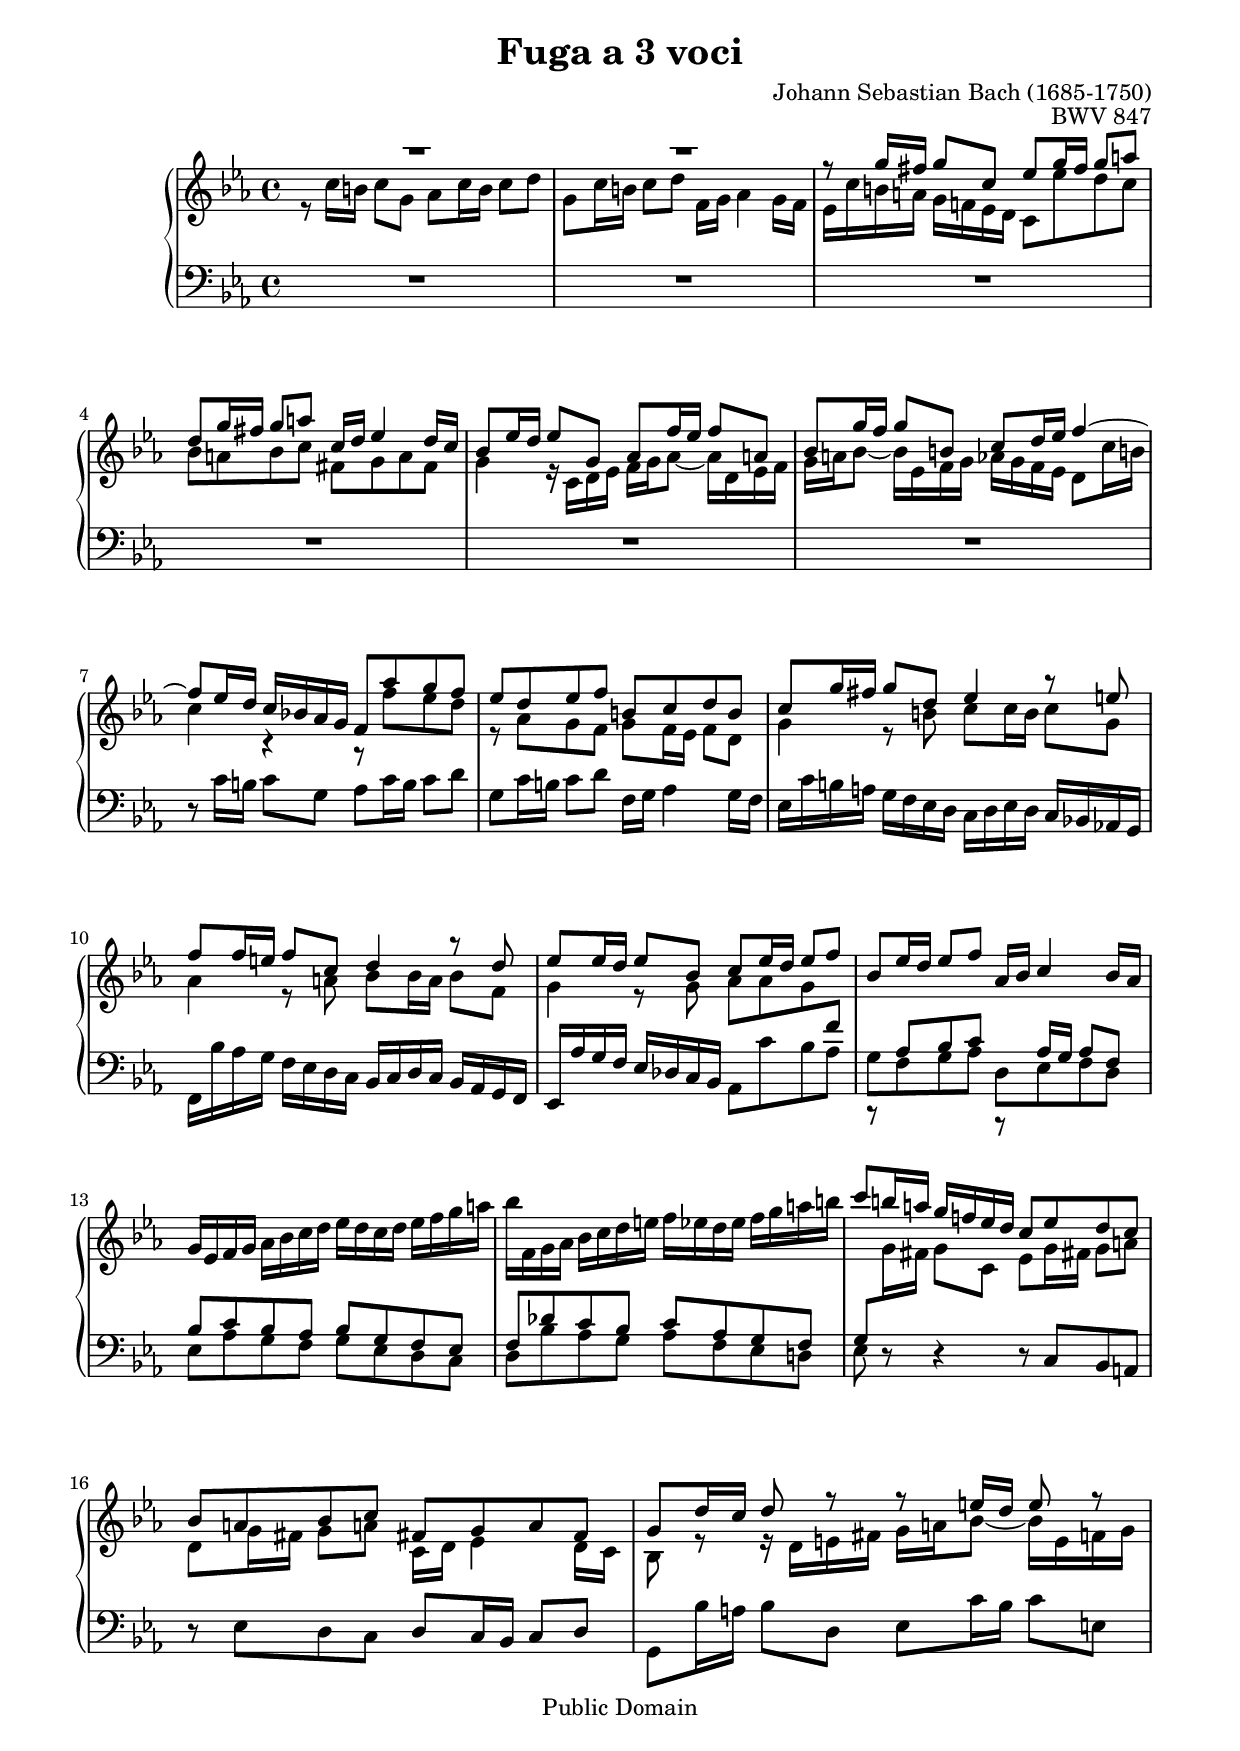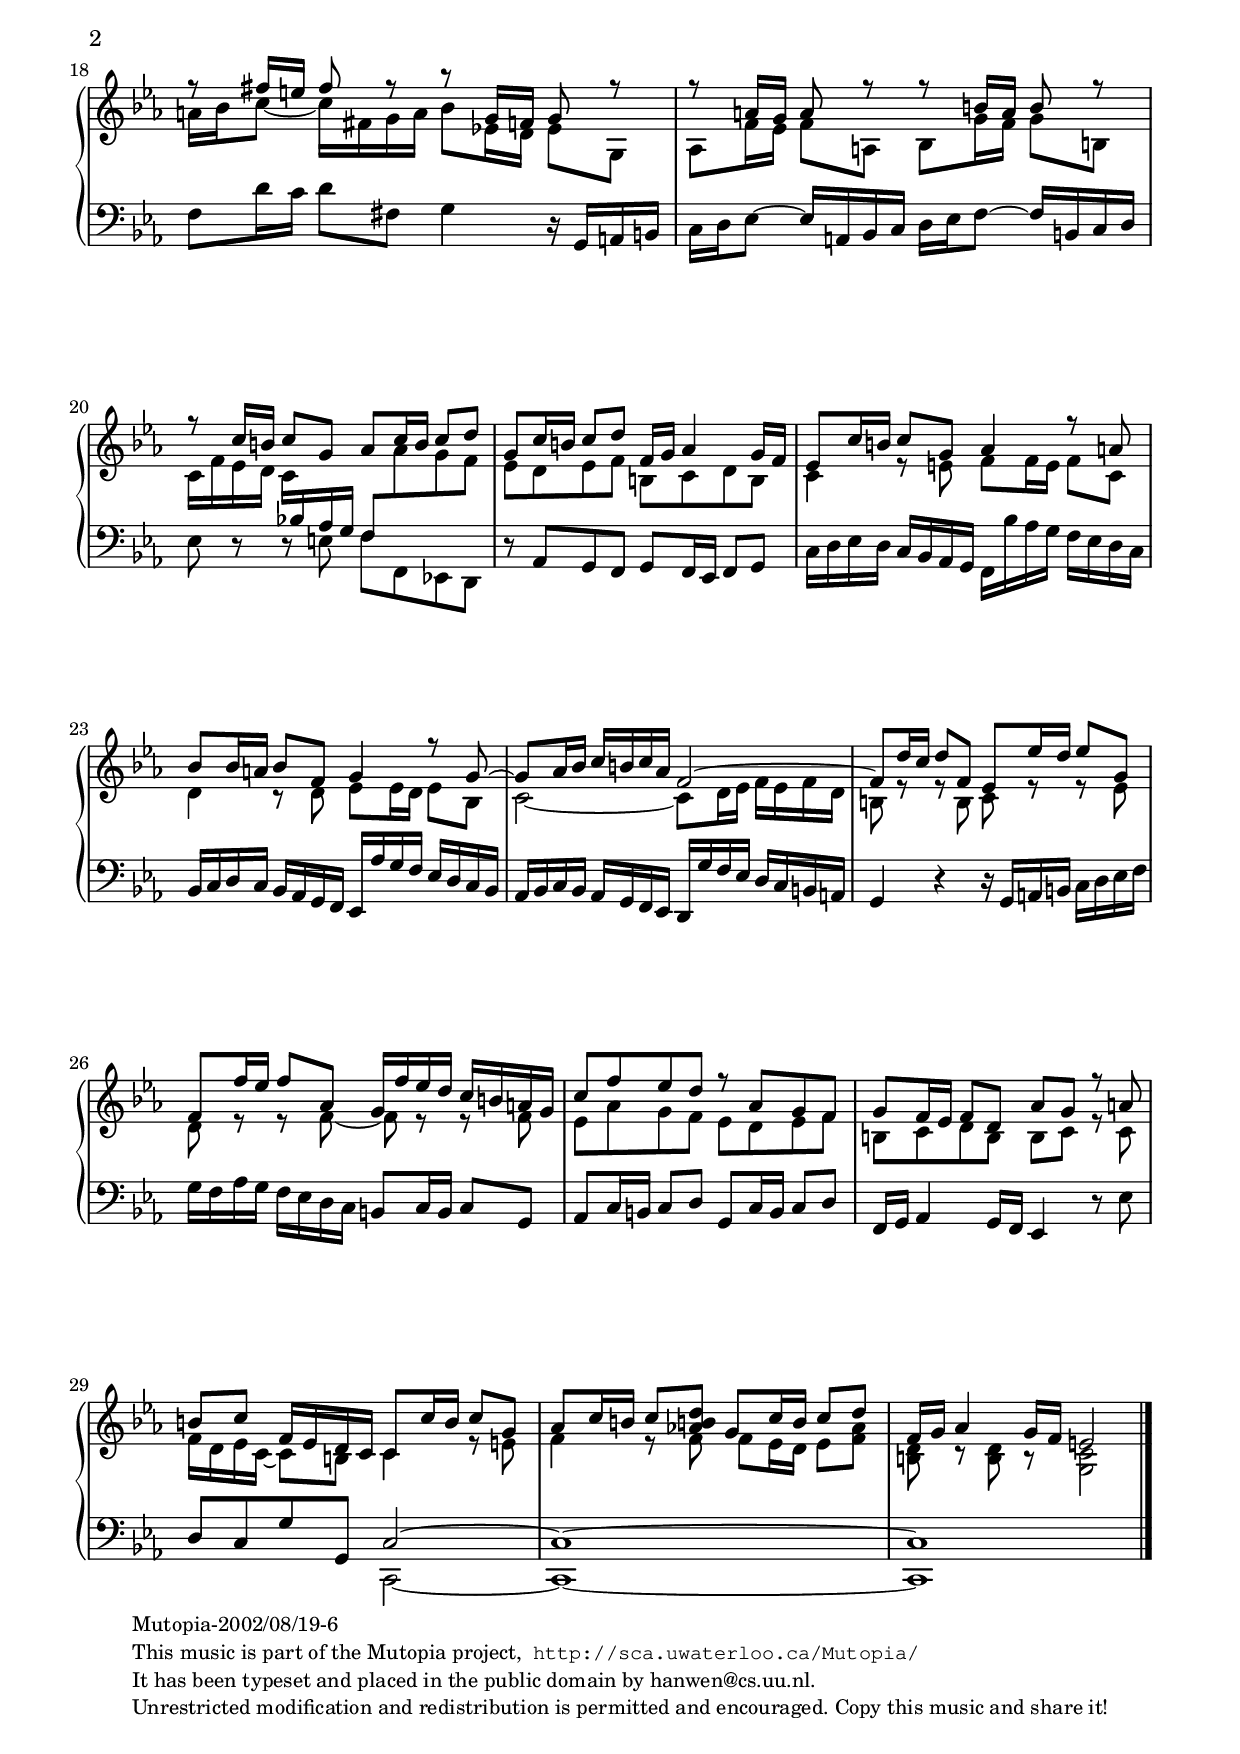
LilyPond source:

\header {
    title = "Fuga a 3 voci"
    opus = "BWV 847-Fuga"
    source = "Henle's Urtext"
    composer = "Johann Sebastian Bach (1685-1750)"
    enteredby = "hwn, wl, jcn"

				% mutopia headers.
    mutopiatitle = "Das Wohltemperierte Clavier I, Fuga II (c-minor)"
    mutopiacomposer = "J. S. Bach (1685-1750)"
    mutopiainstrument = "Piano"
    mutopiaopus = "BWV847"
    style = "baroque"
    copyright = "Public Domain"
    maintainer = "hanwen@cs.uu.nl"
    %% TODO: handle \footer, \head[er] properly
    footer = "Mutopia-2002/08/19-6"

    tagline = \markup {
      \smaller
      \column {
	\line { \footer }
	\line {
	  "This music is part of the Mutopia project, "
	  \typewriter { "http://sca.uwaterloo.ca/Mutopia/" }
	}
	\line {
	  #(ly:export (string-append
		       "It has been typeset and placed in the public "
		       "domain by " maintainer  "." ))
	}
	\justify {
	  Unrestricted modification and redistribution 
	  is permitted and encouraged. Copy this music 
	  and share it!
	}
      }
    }
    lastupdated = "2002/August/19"
  }



\version "2.7.39"




dux = \context Voice = "two"  \relative c''{
    \voiceTwo
    \clef violin

    r8 c16 b c8 g as c16 b c8 d |
    g, c16 b c8 d f,16 g as4 g16 f |
    es c' b a g f! es d c8 es' d c | 
    bes a bes c fis, g a fis |
    %%5
    g4 r16 c, d es f g as8~ as16 d, es f |
    g a bes8 ~ bes16 es, f g as g f es d8 c'16 b! |  
				% forced accident!
    c4 r4 r8 f es d |
    r8 as g f g f16 es f8 d | 
    g4 r8 b c c16 b c8 g |
    %%10 
    as4 r8 a bes bes16 a bes8 f |
    g4 r8 g as as g
    \change Staff = bass \stemUp 
    f |
    r8 
    as, bes c r8 as16 g as8 f8 |
    bes8 c bes as bes g f es |
    f des' c bes c as g f |
    %%15
    g8
    \change Staff = treble
    \stemDown

    g'16 fis g8 c, 
    es
    g16 fis! g8 a |
    d, g16 fis g8 a! c,16 d es4 d16 c |  % forced accident!
    bes8 r8 r16 d e fis g a bes8 ~ bes16 e, f g |
    a bes c8 ~ c16 fis,16 g a bes8 es,!16 d es8 g, |
    as f'16 es f8 a,8 bes g'16 f g8 b, |
    %%20
    c16 f es d
    c
    \change Staff = bass
    \stemUp
    bes! as g 
    f8 \change Staff = treble
    \stemDown
    as' g f |
    es d es f b, c d b |
    c4 r8 e8 f f16 e f8 c |
    d4 r8 d8 es8 es16 d es8 bes |
    c2 ~ c8 d16 es f es f d |
    %%25
    b8 r8 r b c r r es |
    d r r f ~ f r r f |
    es as g f es d es f |
    b, c d b b c r c |
    f16 d es c ~ c8 b c4 r8 e |
    %%30
    f4 r8 f f es16 d es8 <f as> |
    <b, d> r <b d> r <g c>2 |
}


comes = \context Voice = "one"  \relative c'' {
    \voiceOne
    \override MultiMeasureRest  #'staff-position = #6 
    R1 |
    R1 |
    r8 g'16 fis g8 c, es g16 fis g8 a |
    d,8 g16 fis g8 a c,16 d es4 d16 c |
    %%5
    bes8 es16 d es8 g,8 as f'16 es f8 a, 
    bes8 g'16 f g8 b, c8 d16 es f4 ~ |
    f8 es16 d c16 bes ! as g f8 as' g f 
    es d es f b, c d b |
    c g'16 fis g8 d es4 r8 e8 |
    %%10 
    f f16 e f8 c8 d4 r8 d |
    es8 es16 d es8 bes c es16 d es8 f |
    bes, es16 d es8 f as,16 bes c4 bes16 as |
    \stemNeutral g16 es f g as bes c d es d c d es f g a |
    bes f, g as bes c d e f es d es f g a b |
    %%15
    \stemUp c8 b16 a g f! es d c8 es d c |
    bes a bes c fis,! g a fis |    % forced accident
    g8 d'16 c d8 r8 r8 e16 d e8 r8 |
    r fis16 e fis8 r r g,16 f g8 r8 |
    r8 a16 g a8 r r b16 a b8 r |
    %%20
    r8 c16 b c8 g as c16 b c8 d |
    g, c16 b c8 d f,16 g as4 g16 f |
    es8 c'16 b c8 g as4 r8 a |
    bes8 bes16 a bes8 f8 g4 r8 g ~ |
    g as16 bes c b c as f2 ~ |
    %%25
    f8 d'16 c d8 f, es es'16 d es8 g, |
    f f'16 es f8 as, g16 f' es d c b a g |
    c8 f es d r as g f |
    g f16 es f8 d as' g r a |
    b c f,16 es d c c8 c'16 b c8 g |
    %%30
    as c16 b c8 <d b ! as !> g,8 c16 b c8 d |
    f,16 g as4 g16 f e2 |
}

bassdux = \context Voice = "three"  \relative c' {
    \clef bass
    R1 |
    R |
    R |
    R |
    %%5
    R |
    R1 |
    r8 c16 b c8 g as c16 b c8 d |
    g, c16 b c8 d f,16 g as4 g16 f | 
    es c' b a g f es d c d es d c bes! as! g |
				% -> \classic_accidentals
    %%10
    f bes' as g f es d c bes c d c bes as g f |
    es as' g f es des c bes as8 c' bes as |
    g8 f g as d, es f d |
    es as g f g es d c |
    d bes' as g as f es d! |
    %%15
    es8 r8 r4 r8 c bes a |
    r es' d c d c16 bes c8 d |
    g,8 bes'16 a bes8 d, es c'16 bes c8 e, |
    f d'16 c d8 fis, g4 r16 g, a b |
    c16 d es8~ es16 a, bes c d es f8~ f16 b, c d |
    %%20 
    es8 r r e \stemNeutral \stemDown f f, es! d \stemNeutral |
    r as' g f g f16 es f8 g |
    c16 d es d c bes as g f bes' as g f es d c |
    bes c d c bes as g f es as' g f es d c bes |
    as bes c bes as g f es d g' f es d c b a |
    %%25
    g4 r4 r16 g a b c d es f |
    g f as g f es d c b8 c16 b c8 g |
    as c16 b c8 d g, c16 b c8 d |
    f,16 g as4 g16 f es4 r8 es' |
    d c g' g, 
    %%30
    << {  c2 ~ | c1 ~ | c1 } \\
       {   c,2 ~ | c1 ~ | c1 }
   >> 
}


\book {
    \score {

	\context Score \with
	{
	    \override SpacingSpanner #'spacing-increment = #1.0
	    \override SpacingSpanner #'shortest-duration-space = #1.9	
	} \context PianoStaff << 
	    \override Score.TimeSignature  #'style = #'C
	    \context Staff = "treble" <<
		\key c \minor
		\dux
		{ \comes \bar "|." }
		\time 4/4
	    >>
	    \context Staff = "bass" <<
		\key c \minor
		\bassdux
	    >>
	>>

	\header{
	    opus = "BWV 847"
	}
	\layout {}
	\midi {
	  \context {
	    \Score
	    tempoWholesPerMinute = #(ly:make-moment 84 4)
	  }
	}
    }
    \paper {
	line-width = 18.0 \cm
	ragged-last-bottom = ##f
    }
}
